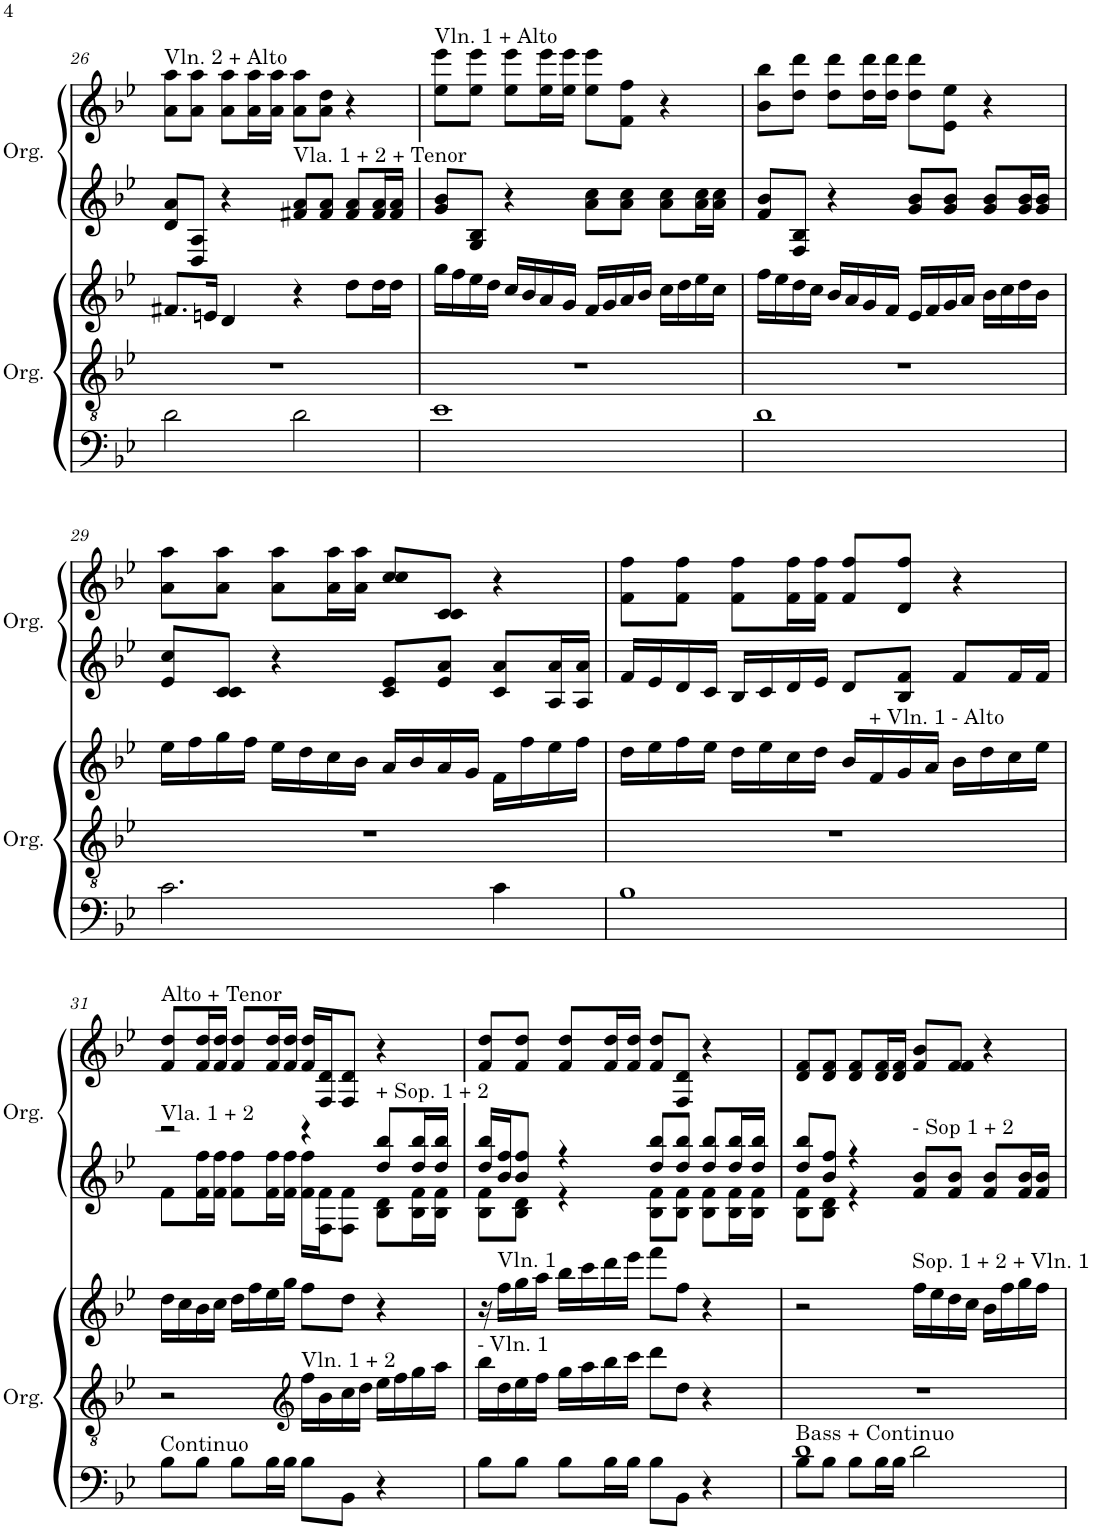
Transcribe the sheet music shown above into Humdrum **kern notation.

**kern	**kern	**kern	**kern	**kern
*part2	*part2	*part2	*part1	*part1
*staff5	*staff4	*staff3	*staff2	*staff1
*I"Organ	*	*	*I"Organ	*
*I'Org.	*	*	*I'Org.	*
!!LO:PB:g=z
*clefF4	*clefGv2	*clefG2	*clefG2	*clefG2
*k[b-e-]	*k[b-e-]	*k[b-e-]	*k[b-e-]	*k[b-e-]
*M4/4	*M4/4	*M4/4	*M4/4	*M4/4
=26	=26	=26	=26	=26
!	!	!	!	!LO:TX:a:t=Vln. 2 + Alto
2d\	1r	8.f#X/L	8d/ 8a/L	8a\ 8aa\L
.	.	.	8D/ 8A/J	8a\ 8aa\J
.	.	16en/Jk	.	.
.	.	4d/	4r	8a\ 8aa\L
.	.	.	.	16a\ 16aa\L
.	.	.	.	16a\ 16aa\JJ
!	!	!	!LO:TX:a:t=Vla. 1 + 2 + Tenor	!
2d\	.	4r	8f#X/ 8a/L	8a\ 8aa\L
.	.	.	8f#/ 8a/J	8a\ 8dd\J
.	.	8dd\L	8f#/ 8a/L	4r
.	.	16dd\L	16f#/ 16a/L	.
.	.	16dd\JJ	16f#/ 16a/JJ	.
=27	=27	=27	=27	=27
!	!	!	!	!LO:TX:a:t=Vln. 1 + Alto
1e-	1r	16gg\LL	8g/ 8b-/L	8ee-\ 8eee-\L
.	.	16ff\	.	.
.	.	16ee-\	8G/ 8B-/J	8ee-\ 8eee-\J
.	.	16dd\JJ	.	.
.	.	16cc/LL	4r	8ee-\ 8eee-\L
.	.	16b-/	.	.
.	.	16a/	.	16ee-\ 16eee-\L
.	.	16g/JJ	.	16ee-\ 16eee-\JJ
.	.	16f/LL	8a\ 8cc\L	8ee-\ 8eee-\L
.	.	16g/	.	.
.	.	16a/	8a\ 8cc\J	8f\ 8ff\J
.	.	16b-/JJ	.	.
.	.	16cc\LL	8a\ 8cc\L	4r
.	.	16dd\	.	.
.	.	16ee-\	16a\ 16cc\L	.
.	.	16cc\JJ	16a\ 16cc\JJ	.
=28	=28	=28	=28	=28
1d	1r	16ff\LL	8f/ 8b-/L	8b-\ 8bb-\L
.	.	16ee-\	.	.
.	.	16dd\	8F/ 8B-/J	8dd\ 8ddd\J
.	.	16cc\JJ	.	.
.	.	16b-/LL	4r	8dd\ 8ddd\L
.	.	16a/	.	.
.	.	16g/	.	16dd\ 16ddd\L
.	.	16f/JJ	.	16dd\ 16ddd\JJ
.	.	16e-/LL	8g/ 8b-/L	8dd\ 8ddd\L
.	.	16f/	.	.
.	.	16g/	8g/ 8b-/J	8e-\ 8ee-\J
.	.	16a/JJ	.	.
.	.	16b-\LL	8g/ 8b-/L	4r
.	.	16cc\	.	.
.	.	16dd\	16g/ 16b-/L	.
.	.	16b-\JJ	16g/ 16b-/JJ	.
!!LO:LB:g=z
=29	=29	=29	=29	=29
2.c\	1r	16ee-\LL	8e-/ 8cc/L	8a\ 8aa\L
.	.	16ff\	.	.
.	.	16gg\	8c/ 8c/J	8a\ 8aa\J
.	.	16ff\JJ	.	.
.	.	16ee-\LL	4r	8a\ 8aa\L
.	.	16dd\	.	.
.	.	16cc\	.	16a\ 16aa\L
.	.	16b-\JJ	.	16a\ 16aa\JJ
.	.	16a/LL	8c/ 8e-/L	8cc/ 8cc/L
.	.	16b-/	.	.
.	.	16a/	8e-/ 8a/J	8c/ 8c/J
.	.	16g/JJ	.	.
4c\	.	16f\LL	8c/ 8a/L	4r
.	.	16ff\	.	.
.	.	16ee-\	16A/ 16a/L	.
.	.	16ff\JJ	16A/ 16a/JJ	.
=30	=30	=30	=30	=30
1B-	1r	16dd\LL	16f/LL	8f\ 8ff\L
.	.	16ee-\	16e-/	.
.	.	16ff\	16d/	8f\ 8ff\J
.	.	16ee-\JJ	16c/JJ	.
.	.	16dd\LL	16B-/LL	8f\ 8ff\L
.	.	16ee-\	16c/	.
.	.	16cc\	16d/	16f\ 16ff\L
.	.	16dd\JJ	16e-/JJ	16f\ 16ff\JJ
.	.	16b-/LL	8d/L	8f/ 8ff/L
!	!	!LO:TX:a:t=+ Vln. 1 - Alto	!	!
.	.	16f/	.	.
.	.	16g/	8B-/ 8f/J	8d/ 8ff/J
.	.	16a/JJ	.	.
.	.	16b-\LL	8f/L	4r
.	.	16dd\	.	.
.	.	16cc\	16f/L	.
.	.	16ee-\JJ	16f/JJ	.
!!LO:LB:g=z
=31	=31	=31	=31	=31
*	*	*	*^	*
!	!	!	!	!	!LO:TX:a:t=Alto + Tenor
!	!	!	!LO:TX:a:t=Vla. 1 + 2	!	!
!LO:TX:a:t=Continuo	!	!	!	!	!
8B-\L	2r	16dd\LL	2r	8f\L	8f/ 8dd/L
.	.	16cc\	.	.	.
8B-\J	.	16b-\	.	16f\ 16ff\L	16f/ 16dd/L
.	.	16cc\JJ	.	16f\ 16ff\JJ	16f/ 16dd/JJ
8B-\L	.	16dd\LL	.	8f\ 8ff\L	8f/ 8dd/L
.	.	16ff\	.	.	.
16B-\L	.	16ee-\	.	16f\ 16ff\L	16f/ 16dd/L
16B-\JJ	.	16gg\JJ	.	16f\ 16ff\JJ	16f/ 16dd/JJ
*	*clefG2	*	*	*	*
!	!LO:TX:a:t=Vln. 1 + 2	!	!	!	!
8B-\L	16ff\LL	8ff\L	4r	16f\ 16ff\LL	16f/ 16dd/LL
.	16b-\	.	.	16F\ 16f\J	16F/ 16d/J
8BB-\J	16cc\	8dd\J	.	8F\ 8f\J	8F/ 8d/J
.	16dd\JJ	.	.	.	.
!	!	!	!LO:TX:a:t=+ Sop. 1 + 2	!	!
4r	16ee-\LL	4r	8dd/ 8bb-/L	8B-\ 8d\L	4r
.	16ff\	.	.	.	.
.	16gg\	.	16dd/ 16bb-/L	16B-\ 16f\L	.
.	16aa\JJ	.	16dd/ 16bb-/JJ	16B-\ 16f\JJ	.
=32	=32	=32	=32	=32	=32
!	!LO:TX:a:t=- Vln. 1	!	!	!	!
8B-\L	16bb-\LL	16r	16dd/ 16bb-/LL	8B-\ 8f\L	8f/ 8dd/L
!	!	!LO:TX:a:t=Vln. 1	!	!	!
.	16dd\	16ff\LL	16b-/ 16ff/J	.	.
8B-\J	16ee-\	16gg\	8b-/ 8ff/J	8B-\ 8d\J	8f/ 8dd/J
.	16ff\JJ	16aa\JJ	.	.	.
8B-\L	16gg\LL	16bb-\LL	4r	4r	8f/ 8dd/L
.	16aa\	16ccc\	.	.	.
16B-\L	16bb-\	16ddd\	.	.	16f/ 16dd/L
16B-\JJ	16ccc\JJ	16eee-\JJ	.	.	16f/ 16dd/JJ
8B-\L	8ddd\L	8fff\L	8dd/ 8bb-/L	8B-\ 8f\L	8f/ 8dd/L
8BB-\J	8dd\J	8ff\J	8dd/ 8bb-/J	8B-\ 8f\J	8F/ 8d/J
4r	4r	4r	8dd/ 8bb-/L	8B-\ 8f\L	4r
.	.	.	16dd/ 16bb-/L	16B-\ 16f\L	.
.	.	.	16dd/ 16bb-/JJ	16B-\ 16f\JJ	.
=33	=33	=33	=33	=33	=33
*^	*	*	*	*	*
!LO:TX:a:t=Bass + Continuo	!	!	!	!	!	!
8B-\L	1d	1r	2r	8dd/ 8bb-/L	8B-\ 8f\L	8d/ 8f/L
8B-\J	.	.	.	8b-/ 8ff/J	8B-\ 8d\J	8d/ 8f/J
8B-\L	.	.	.	4r	4r	8d/ 8f/L
16B-\L	.	.	.	.	.	16d/ 16f/L
16B-\JJ	.	.	.	.	.	16d/ 16f/JJ
!	!	!	!	!LO:TX:a:t=- Sop 1 + 2	!	!
!	!	!	!LO:TX:a:t=Sop. 1 + 2 + Vln. 1	!	!	!
2d\	.	.	16ff\LL	8f/ 8b-/L	2ryy	8f/ 8b-/L
.	.	.	16ee-\	.	.	.
.	.	.	16dd\	8f/ 8b-/J	.	8f/ 8f/J
.	.	.	16cc\JJ	.	.	.
.	.	.	16b-\LL	8f/ 8b-/L	.	4r
.	.	.	16ff\	.	.	.
.	.	.	16gg\	16f/ 16b-/L	.	.
.	.	.	16ff\JJ	16f/ 16b-/JJ	.	.
*v	*v	*	*	*v	*v	*
=	=	=	=	=
*-	*-	*-	*-	*-
